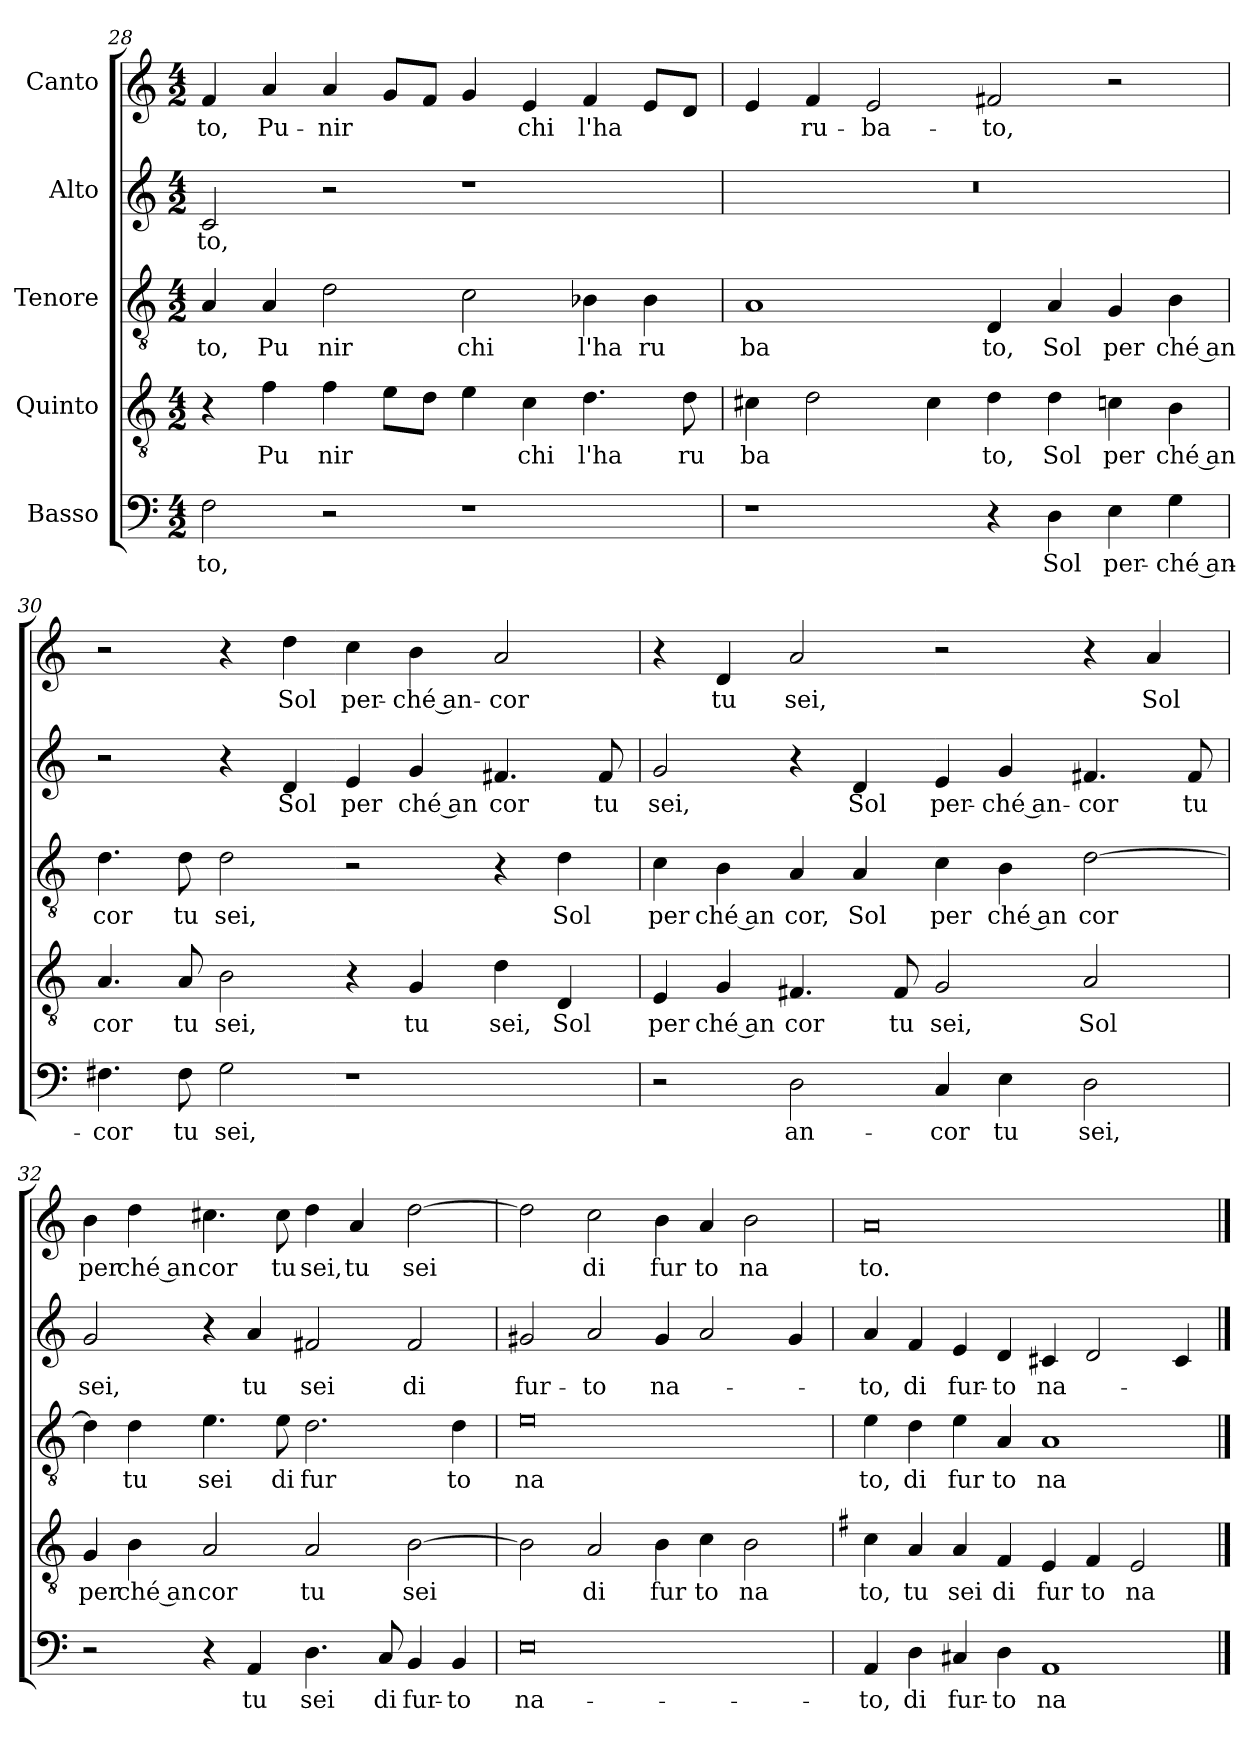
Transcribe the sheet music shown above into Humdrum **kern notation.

**kern	**text	**kern	**text	**kern	**text	**kern	**text	**kern	**text
*part5	*part5	*part4	*part4	*part3	*part3	*part2	*part2	*part1	*part1
*staff5	*staff5	*staff4	*staff4	*staff3	*staff3	*staff2	*staff2	*staff1	*staff1
*I"Basso	*	*I"Quinto	*	*I"Tenore	*	*I"Alto	*	*I"Canto	*
*clefF4	*	*clefGv2	*	*clefGv2	*	*clefG2	*	*clefG2	*
*M4/2	*	*M4/2	*	*M4/2	*	*M4/2	*	*M4/2	*
=28	=28	=28	=28	=28	=28	=28	=28	=28	=28
!	!LO:LY:b	!	!	!	!LO:LY:b	!	!LO:LY:b	!	!LO:LY:b
2F\	-to,	4r	.	4A/	to,	2c/	to,	4f/	-to,
!	!	!	!LO:LY:b	!	!LO:LY:b	!	!	!	!LO:LY:b
.	.	4f\	Pu	4A/	Pu	.	.	4a/	Pu-
!	!	!	!LO:LY:b	!	!LO:LY:b	!	!	!	!LO:LY:b
2r	.	4f\	nir	2d\	nir	2r	.	4a/	-nir
.	.	8eL	.	.	.	.	.	8gL	.
.	.	8dJ	.	.	.	.	.	8fJ	.
!	!	!	!	!	!LO:LY:b	!	!	!	!
1r	.	4e\	.	2c\	chi	1r	.	4g/	.
!	!	!	!LO:LY:b	!	!	!	!	!	!LO:LY:b
.	.	4c\	chi	.	.	.	.	4e/	chi
!	!	!	!LO:LY:b	!	!LO:LY:b	!	!	!	!LO:LY:b
.	.	4.d\	l'ha	4B-X\	l'ha	.	.	4f/	l'ha
!	!	!	!	!	!LO:LY:b	!	!	!	!
.	.	.	.	4B-\	ru	.	.	8eL	.
!	!	!	!LO:LY:b	!	!	!	!	!	!
.	.	8d\	ru	.	.	.	.	8dJ	.
=29	=29	=29	=29	=29	=29	=29	=29	=29	=29
!	!	!	!LO:LY:b	!	!LO:LY:b	!	!	!	!
1r	.	4c#X\	ba	1A	ba	0r	.	4e/	.
!	!	!	!	!	!	!	!	!	!LO:LY:b
.	.	2d\	.	.	.	.	.	4f/	ru-
!	!	!	!	!	!	!	!	!	!LO:LY:b
.	.	.	.	.	.	.	.	2e/	-ba-
.	.	4c#\	.	.	.	.	.	.	.
!	!	!	!LO:LY:b	!	!LO:LY:b	!	!	!	!LO:LY:b
4r	.	4d\	to,	4D/	to,	.	.	2f#X/	-to,
!	!LO:LY:b	!	!LO:LY:b	!	!LO:LY:b	!	!	!	!
4D\	Sol	4d\	Sol	4A/	Sol	.	.	.	.
!	!LO:LY:b	!	!LO:LY:b	!	!LO:LY:b	!	!	!	!
4E\	per-	4cn\	per	4G/	per	.	.	2r	.
!	!LO:LY:b	!	!LO:LY:b	!	!LO:LY:b	!	!	!	!
4G\	ché an-	4B\	ché an	4B\	ché an	.	.	.	.
=30	=30	=30	=30	=30	=30	=30	=30	=30	=30
!	!LO:LY:b	!	!LO:LY:b	!	!LO:LY:b	!	!	!	!
4.F#X\	-cor	4.A/	cor	4.d\	cor	2r	.	2r	.
!	!LO:LY:b	!	!LO:LY:b	!	!LO:LY:b	!	!	!	!
8F#\	tu	8A/	tu	8d\	tu	.	.	.	.
!	!LO:LY:b	!	!LO:LY:b	!	!LO:LY:b	!	!	!	!
2G\	sei,	2B\	sei,	2d\	sei,	4r	.	4r	.
!	!	!	!	!	!	!	!LO:LY:b	!	!LO:LY:b
.	.	.	.	.	.	4d/	Sol	4dd\	Sol
!	!	!	!	!	!	!	!LO:LY:b	!	!LO:LY:b
1r	.	4r	.	2r	.	4e/	per	4cc\	per-
!	!	!	!LO:LY:b	!	!	!	!LO:LY:b	!	!LO:LY:b
.	.	4G/	tu	.	.	4g/	ché an	4b\	ché an-
!	!	!	!LO:LY:b	!	!	!	!LO:LY:b	!	!LO:LY:b
.	.	4d\	sei,	4r	.	4.f#X/	cor	2a/	-cor
!	!	!	!LO:LY:b	!	!LO:LY:b	!	!	!	!
.	.	4D/	Sol	4d\	Sol	.	.	.	.
!	!	!	!	!	!	!	!LO:LY:b	!	!
.	.	.	.	.	.	8f#/	tu	.	.
!!LO:LB:g=z
=31	=31	=31	=31	=31	=31	=31	=31	=31	=31
!	!	!	!LO:LY:b	!	!LO:LY:b	!	!LO:LY:b	!	!
2r	.	4E/	per	4c\	per	2g/	sei,	4r	.
!	!	!	!LO:LY:b	!	!LO:LY:b	!	!	!	!LO:LY:b
.	.	4G/	ché an	4B\	ché an	.	.	4d/	tu
!	!LO:LY:b	!	!LO:LY:b	!	!LO:LY:b	!	!	!	!LO:LY:b
2D\	an-	4.F#X/	cor	4A/	cor,	4r	.	2a/	sei,
!	!	!	!	!	!LO:LY:b	!	!LO:LY:b	!	!
.	.	.	.	4A/	Sol	4d/	Sol	.	.
!	!	!	!LO:LY:b	!	!	!	!	!	!
.	.	8F#/	tu	.	.	.	.	.	.
!	!LO:LY:b	!	!LO:LY:b	!	!LO:LY:b	!	!LO:LY:b	!	!
4C/	-cor	2G/	sei,	4c\	per	4e/	per-	2r	.
!	!LO:LY:b	!	!	!	!LO:LY:b	!	!LO:LY:b	!	!
4E\	tu	.	.	4B\	ché an	4g/	ché an-	.	.
!	!LO:LY:b	!	!LO:LY:b	!	!LO:LY:b	!	!LO:LY:b	!	!
2D\	sei,	2A/	Sol	[2d\	cor	4.f#X/	-cor	4r	.
!	!	!	!	!	!	!	!	!	!LO:LY:b
.	.	.	.	.	.	.	.	4a/	Sol
!	!	!	!	!	!	!	!LO:LY:b	!	!
.	.	.	.	.	.	8f#/	tu	.	.
=32	=32	=32	=32	=32	=32	=32	=32	=32	=32
!	!	!	!LO:LY:b	!	!	!	!LO:LY:b	!	!LO:LY:b
2r	.	4G/	per	4d\]	.	2g/	sei,	4b\	per
!	!	!	!LO:LY:b	!	!LO:LY:b	!	!	!	!LO:LY:b
.	.	4B\	ché an	4d\	tu	.	.	4dd\	ché an
!	!	!	!LO:LY:b	!	!LO:LY:b	!	!	!	!LO:LY:b
4r	.	2A/	cor	4.e\	sei	4r	.	4.cc#X\	cor
!	!LO:LY:b	!	!	!	!	!	!LO:LY:b	!	!
4AA/	tu	.	.	.	.	4a/	tu	.	.
!	!	!	!	!	!LO:LY:b	!	!	!	!LO:LY:b
.	.	.	.	8e\	di	.	.	8cc#\	tu
!	!LO:LY:b	!	!LO:LY:b	!	!LO:LY:b	!	!LO:LY:b	!	!LO:LY:b
4.D\	sei	2A/	tu	2.d\	fur	2f#X/	sei	4dd\	sei,
!	!	!	!	!	!	!	!	!	!LO:LY:b
.	.	.	.	.	.	.	.	4a/	tu
!	!LO:LY:b	!	!	!	!	!	!	!	!
8C/	di	.	.	.	.	.	.	.	.
!	!LO:LY:b	!	!LO:LY:b	!	!	!	!LO:LY:b	!	!LO:LY:b
4BB/	fur-	[2B\	sei	.	.	2f#/	di	[2dd\	sei
!	!LO:LY:b	!	!	!	!LO:LY:b	!	!	!	!
4BB/	-to	.	.	4d\	to	.	.	.	.
=33	=33	=33	=33	=33	=33	=33	=33	=33	=33
!	!LO:LY:b	!	!	!	!LO:LY:b	!	!LO:LY:b	!	!
0E	na-	2B\]	.	0e	na	2g#X/	fur-	2dd\]	.
!	!	!	!LO:LY:b	!	!	!	!LO:LY:b	!	!LO:LY:b
.	.	2A/	di	.	.	2a/	-to	2cc\	di
!	!	!	!LO:LY:b	!	!	!	!LO:LY:b	!	!LO:LY:b
.	.	4B\	fur	.	.	4g#/	na-	4b\	fur
!	!	!	!LO:LY:b	!	!	!	!	!	!LO:LY:b
.	.	4c\	to	.	.	2a/	.	4a/	to
!	!	!	!LO:LY:b	!	!	!	!	!	!LO:LY:b
.	.	2B\	na	.	.	.	.	2b\	na
.	.	.	.	.	.	4g#/	.	.	.
=34	=34	=34	=34	=34	=34	=34	=34	=34	=34
*	*	*k[f#]	*	*	*	*	*	*	*
!	!LO:LY:b	!	!LO:LY:b	!	!LO:LY:b	!	!LO:LY:b	!	!LO:LY:b
4AA/	-to,	4c\	to,	4e\	to,	4a/	-to,	0a	to.
!	!LO:LY:b	!	!LO:LY:b	!	!LO:LY:b	!	!LO:LY:b	!	!
4D\	di	4A/	tu	4d\	di	4f/	di	.	.
!	!LO:LY:b	!	!LO:LY:b	!	!LO:LY:b	!	!LO:LY:b	!	!
4C#X/	fur-	4A/	sei	4e\	fur	4e/	fur-	.	.
!	!LO:LY:b	!	!LO:LY:b	!	!LO:LY:b	!	!LO:LY:b	!	!
4D\	-to	4F#/	di	4A/	to	4d/	-to	.	.
!	!LO:LY:b	!	!LO:LY:b	!	!LO:LY:b	!	!LO:LY:b	!	!
1AA	na-	4E/	fur	1A	na	4c#X/	na-	.	.
!	!	!	!LO:LY:b	!	!	!	!	!	!
.	.	4F#/	to	.	.	2d/	.	.	.
!	!	!	!LO:LY:b	!	!	!	!	!	!
.	.	2E/	na	.	.	.	.	.	.
.	.	.	.	.	.	4c#/	.	.	.
==	==	==	==	==	==	==	==	==	==
*-	*-	*-	*-	*-	*-	*-	*-	*-	*-
